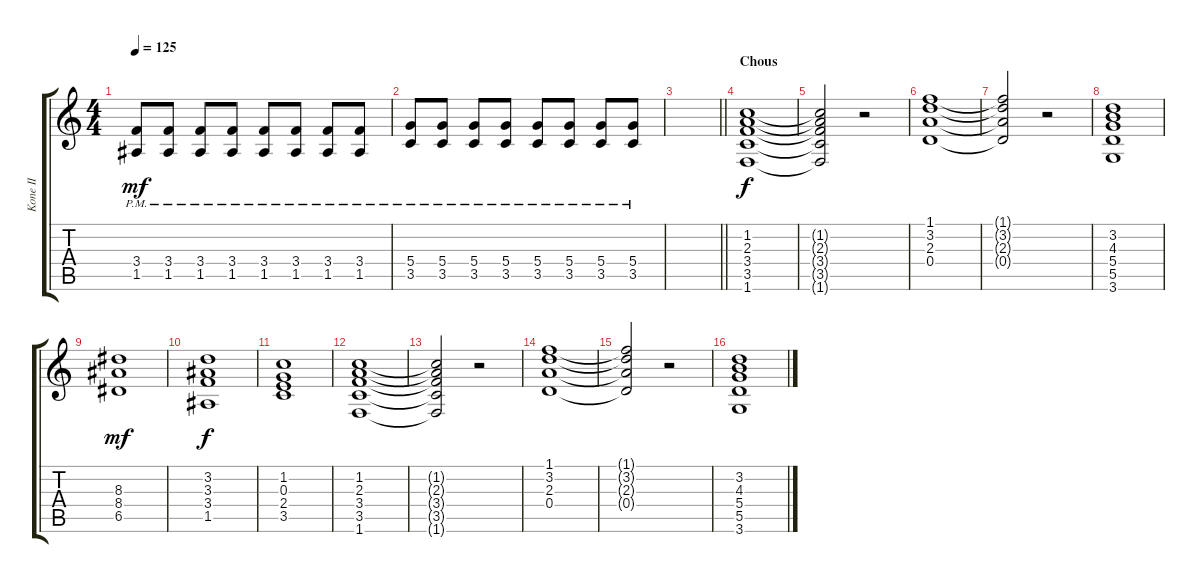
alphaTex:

\track ("Kone II" "Kone II") {instrument distortionguitar}
\staff {score tabs}
\tuning (E4 B3 G3 D3 A2 E2) {hide}
\ts (4 4)
\tempo 125
\clef g2
\ks c
(3.4{pm} 1.5{pm}).8{dy mf} (3.4{pm} 1.5{pm}).8 (3.4{pm} 1.5{pm}).8 (3.4{pm} 1.5{pm}).8 (3.4{pm} 1.5{pm}).8 (3.4{pm} 1.5{pm}).8 (3.4{pm} 1.5{pm}).8 (3.4{pm} 1.5{pm}).8 |
(5.4{pm} 3.5{pm}).8 (5.4{pm} 3.5{pm}).8 (5.4{pm} 3.5{pm}).8 (5.4{pm} 3.5{pm}).8 (5.4{pm} 3.5{pm}).8 (5.4{pm} 3.5{pm}).8 (5.4{pm} 3.5{pm}).8 (5.4{pm} 3.5{pm}).8 |
\barLineRight lightlight
|
\section ("" "Chous")
(1.2 2.3 3.4 3.5 1.6).1{dy f} |
(1.2{t} 2.3{t} 3.4{t} 3.5{t} 1.6{t}).2 r.2 |
(1.1 3.2 2.3 0.4).1 |
(1.1{t} 3.2{t} 2.3{t} 0.4{t}).2 r.2 |
(3.2 4.3 5.4 5.5 3.6).1 |
(8.3 8.4 6.5).1{dy mf} |
(3.2 3.3 3.4 1.5).1{dy f} |
(1.2 0.3 2.4 3.5).1 |
(1.2 2.3 3.4 3.5 1.6).1 |
(1.2{t} 2.3{t} 3.4{t} 3.5{t} 1.6{t}).2 r.2 |
(1.1 3.2 2.3 0.4).1 |
(1.1{t} 3.2{t} 2.3{t} 0.4{t}).2 r.2 |
(3.2 4.3 5.4 5.5 3.6).1
